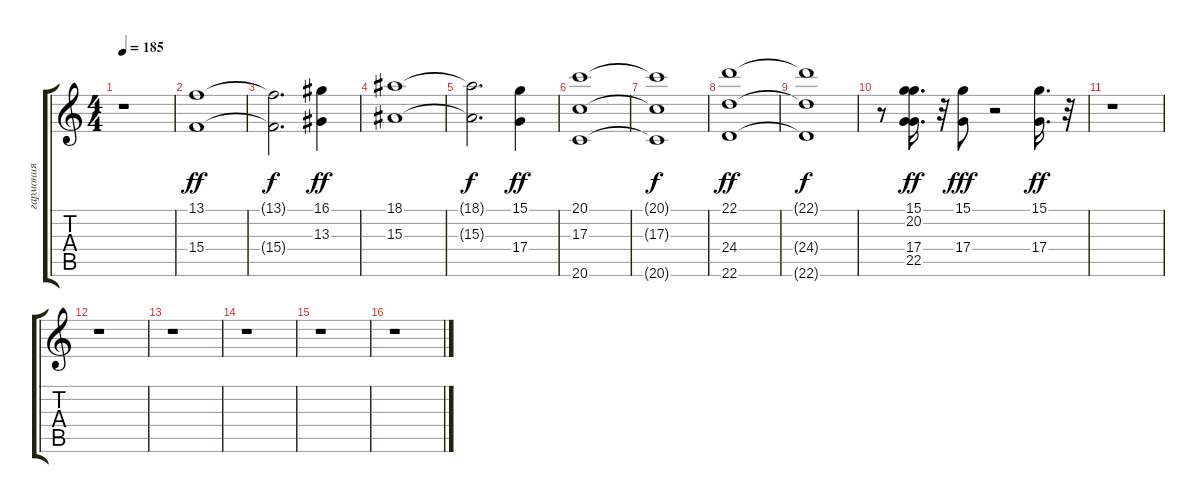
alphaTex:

\track ("гармония" "гармония") {instrument brasssection}
\staff {score tabs}
\tuning (E4 B3 G3 D3 A2 E2) {hide}
\ts (4 4)
\tempo 185
\clef g2
\ks c
r.1{dy fff} |
(13.1 15.4).1{dy ff} |
(13.1{t} 15.4{t}).2{d dy f} (16.1 13.3).4{dy ff} |
(18.1 15.3).1 |
(18.1{t} 15.3{t}).2{d dy f} (15.1 17.4).4{dy ff} |
(20.1 17.3 20.6).1 |
(20.1{t} 17.3{t} 20.6{t}).1{dy f} |
(22.1 24.4 22.6).1{dy ff} |
(22.1{t} 24.4{t} 22.6{t}).1{dy f} |
r.8 (15.1 20.2 17.4 22.5).16{d dy ff} r.32 (15.1 17.4).8{dy fff} r.2 (15.1 17.4).16{d dy ff} r.32 |
r.1 |
r.1 |
r.1 |
r.1 |
r.1 |
r.1
